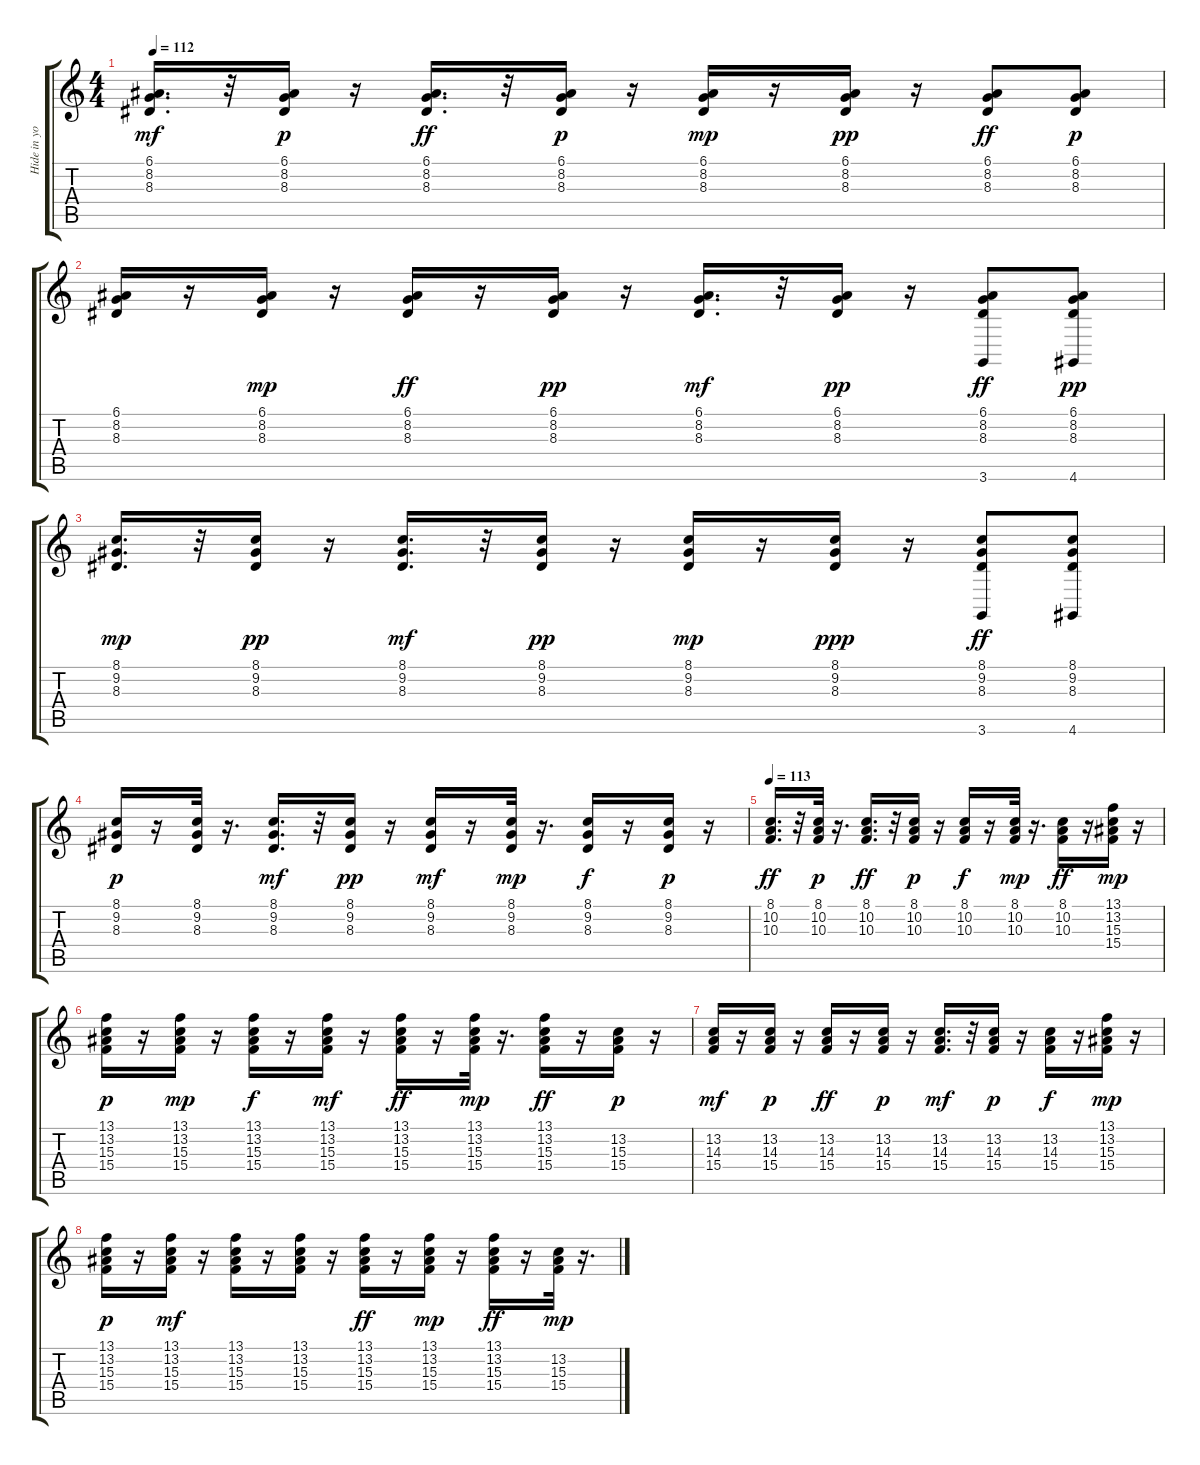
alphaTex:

\track ("Hide in your shell" "Hide in yo") {instrument electricpiano2}
\staff {score tabs}
\tuning (E4 B3 G3 D3 A2 E2) {hide}
\ts (4 4)
\tempo 112
\clef g2
\ks c
(6.1 8.2 8.3).16{d dy mf} r.32 (6.1 8.2 8.3).16{dy p} r.16 (6.1 8.2 8.3).16{d dy ff} r.32 (6.1 8.2 8.3).16{dy p} r.16 (6.1 8.2 8.3).16{dy mp} r.16 (6.1 8.2 8.3).16{dy pp} r.16 (6.1 8.2 8.3).8{dy ff} (6.1 8.2 8.3).8{dy p} |
(6.1 8.2 8.3).16 r.16 (6.1 8.2 8.3).16{dy mp} r.16 (6.1 8.2 8.3).16{dy ff} r.16 (6.1 8.2 8.3).16{dy pp} r.16 (6.1 8.2 8.3).16{d dy mf} r.32 (6.1 8.2 8.3).16{dy pp} r.16 (6.1 8.2 8.3 3.6).8{dy ff} (6.1 8.2 8.3 4.6).8{dy pp} |
(8.1 9.2 8.3).16{d dy mp} r.32 (8.1 9.2 8.3).16{dy pp} r.16 (8.1 9.2 8.3).16{d dy mf} r.32 (8.1 9.2 8.3).16{dy pp} r.16 (8.1 9.2 8.3).16{dy mp} r.16 (8.1 9.2 8.3).16{dy ppp} r.16 (8.1 9.2 8.3 3.6).8{dy ff} (8.1 9.2 8.3 4.6).8 |
(8.1 9.2 8.3).16{dy p} r.16 (8.1 9.2 8.3).32 r.16{d} (8.1 9.2 8.3).16{d dy mf} r.32 (8.1 9.2 8.3).16{dy pp} r.16 (8.1 9.2 8.3).16{dy mf} r.16 (8.1 9.2 8.3).32{dy mp} r.16{d} (8.1 9.2 8.3).16{dy f} r.16 (8.1 9.2 8.3).16{dy p} r.16 |
\tempo 113
(8.1 10.2 10.3).16{d dy ff} r.32 (8.1 10.2 10.3).32{dy p} r.16{d} (8.1 10.2 10.3).16{d dy ff} r.32 (8.1 10.2 10.3).16{dy p} r.16 (8.1 10.2 10.3).16{dy f} r.16 (8.1 10.2 10.3).32{dy mp} r.16{d} (8.1 10.2 10.3).16{dy ff} r.16 (13.1 13.2 15.3 15.4).16{dy mp} r.16 |
(13.1 13.2 15.3 15.4).16{dy p} r.16 (13.1 13.2 15.3 15.4).16{dy mp} r.16 (13.1 13.2 15.3 15.4).16{dy f} r.16 (13.1 13.2 15.3 15.4).16{dy mf} r.16 (13.1 13.2 15.3 15.4).16{dy ff} r.16 (13.1 13.2 15.3 15.4).32{dy mp} r.16{d} (13.1 13.2 15.3 15.4).16{dy ff} r.16 (13.2 15.3 15.4).16{dy p} r.16 |
(13.2 14.3 15.4).16{dy mf} r.16 (13.2 14.3 15.4).16{dy p} r.16 (13.2 14.3 15.4).16{dy ff} r.16 (13.2 14.3 15.4).16{dy p} r.16 (13.2 14.3 15.4).16{d dy mf} r.32 (13.2 14.3 15.4).16{dy p} r.16 (13.2 14.3 15.4).16{dy f} r.16 (13.1 13.2 15.3 15.4).16{dy mp} r.16 |
(13.1 13.2 15.3 15.4).16{dy p} r.16 (13.1 13.2 15.3 15.4).16{dy mf} r.16 (13.1 13.2 15.3 15.4).16 r.16 (13.1 13.2 15.3 15.4).16 r.16 (13.1 13.2 15.3 15.4).16{dy ff} r.16 (13.1 13.2 15.3 15.4).16{dy mp} r.16 (13.1 13.2 15.3 15.4).16{dy ff} r.16 (13.2 15.3 15.4).32{dy mp} r.16{d}
